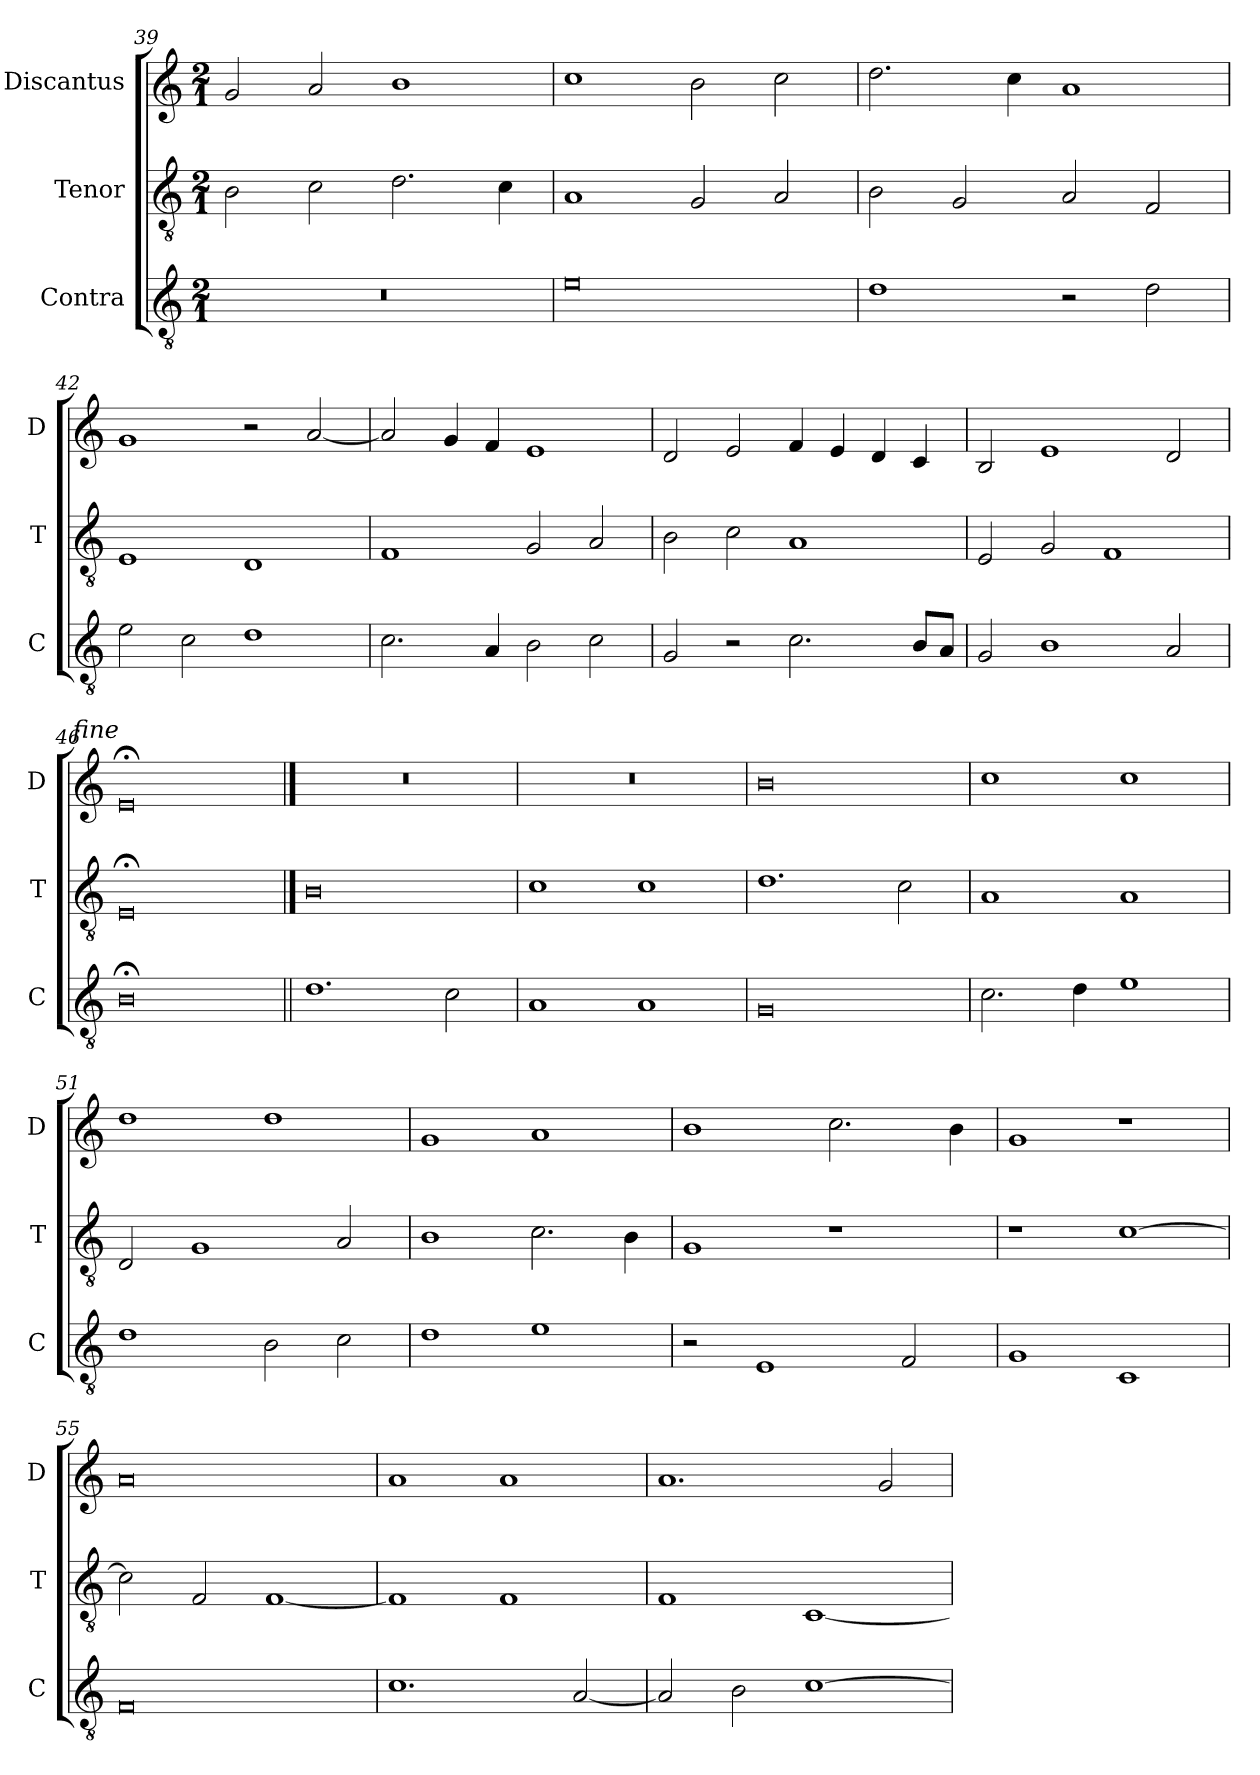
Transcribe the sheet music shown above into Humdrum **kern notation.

**kern	**kern	**kern
*part3	*part2	*part1
*staff3	*staff2	*staff1
*I"Contra	*I"Tenor	*I"Discantus
*I'C	*I'T	*I'D
*clefGv2	*clefGv2	*clefG2
*k[]	*k[]	*k[]
*M2/1	*M2/1	*M2/1
=39	=39	=39
0r	2B\	2g/
.	2c\	2a/
.	2.d\	1b
.	4c\	.
=40	=40	=40
0e	1A	1cc
.	2G/	2b\
.	2A/	2cc\
=41	=41	=41
1d	2B\	2.dd\
.	2G/	.
.	.	4cc\
2r	2A/	1a
2d\	2F/	.
=42	=42	=42
2e\	1E	1g
2c\	.	.
1d	1D	2r
.	.	[2a/
=43	=43	=43
2.c\	1F	2a/]
.	.	4g/
4A/	.	4f/
2B\	2G/	1e
2c\	2A/	.
=44	=44	=44
2G/	2B\	2d/
2r	2c\	2e/
2.c\	1A	4f/
.	.	4e/
.	.	4d/
8B/L	.	4c/
8A/J	.	.
=45	=45	=45
2G/	2E/	2B/
1B	2G/	1e
.	1F	.
2A/	.	2d/
=46	=46	=46
0B;<	0E;<	0e;<
!	!	!LO:TX:a:i:rj:t=fine
=47||	==47	==47
1.d	0B	0r
2c\	.	.
=48	=48	=48
1A	1c	0r
1A	1c	.
=49	=49	=49
0G	1.d	0b
.	2c\	.
=50	=50	=50
2.c\	1A	1cc
4d\	.	.
1e	1A	1cc
=51	=51	=51
1d	2D/	1dd
.	1G	.
2B\	.	1dd
2c\	2A/	.
=52	=52	=52
1d	1B	1g
1e	2.c\	1a
.	4B\	.
=53	=53	=53
2r	1G	1b
1E	.	.
.	1r	2.cc\
2F/	.	.
.	.	4b\
=54	=54	=54
1G	1r	1g
1C	[1c	1r
=55	=55	=55
0F	2c\]	0a
.	2F/	.
.	[1F	.
=56	=56	=56
1.c	1F]	1a
.	1F	1a
[2A/	.	.
=57	=57	=57
2A/]	1F	1.a
2B\	.	.
[1c	[1C	.
.	.	2g/
=	=	=
*-	*-	*-
